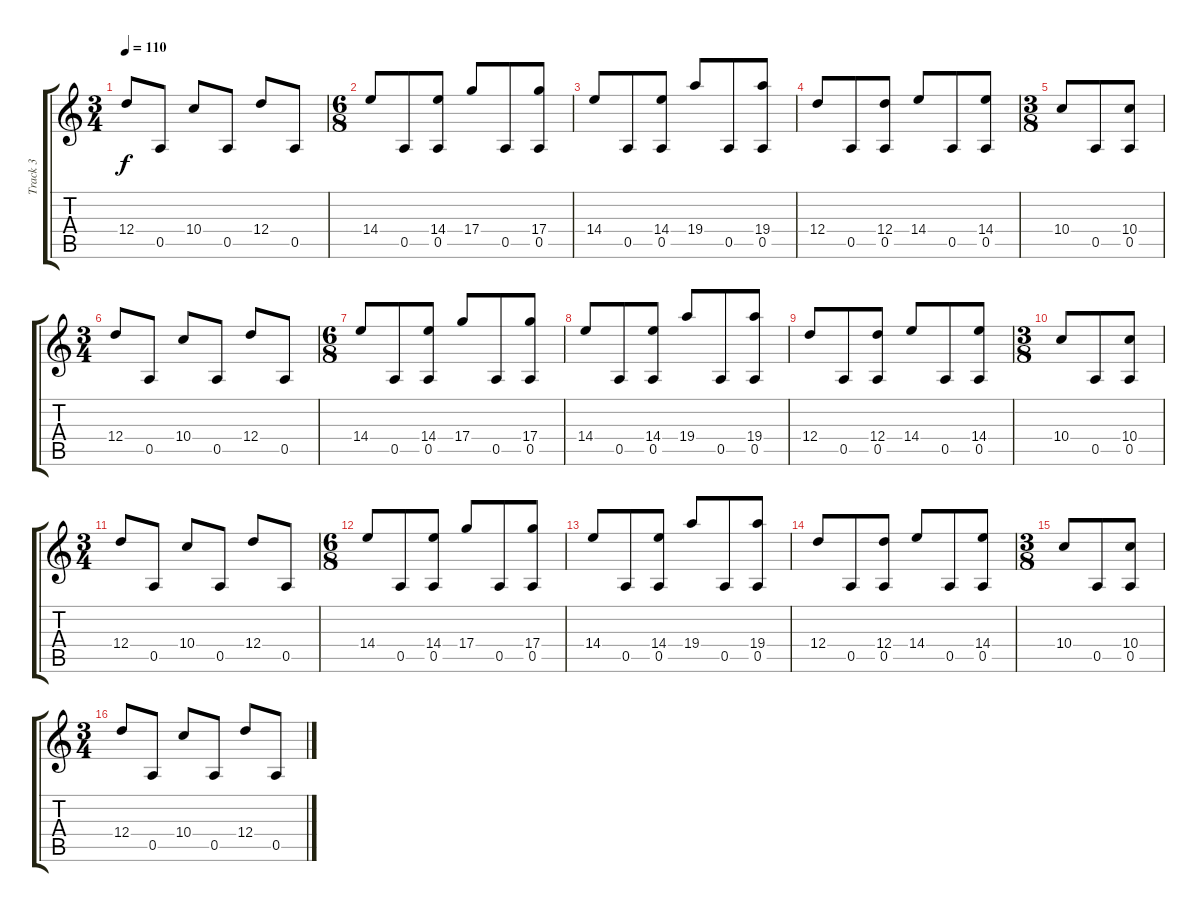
\track ("Track 3" "Track 3") {instrument electricguitarmuted}
\staff {score tabs}
\tuning (E4 B3 G3 D3 A2 D2) {hide}
\ts (3 4)
\tempo 110
\clef g2
\ks c
12.4.8{dy f} 0.5.8 10.4.8 0.5.8 12.4.8 0.5.8 |
\ts (6 8)
14.4.8 0.5.8 (14.4 0.5).8 17.4.8 0.5.8 (17.4 0.5).8 |
14.4.8 0.5.8 (14.4 0.5).8 19.4.8 0.5.8 (19.4 0.5).8 |
12.4.8 0.5.8 (12.4 0.5).8 14.4.8 0.5.8 (14.4 0.5).8 |
\ts (3 8)
10.4.8 0.5.8 (10.4 0.5).8 |
\ts (3 4)
12.4.8 0.5.8 10.4.8 0.5.8 12.4.8 0.5.8 |
\ts (6 8)
14.4.8 0.5.8 (14.4 0.5).8 17.4.8 0.5.8 (17.4 0.5).8 |
14.4.8 0.5.8 (14.4 0.5).8 19.4.8 0.5.8 (19.4 0.5).8 |
12.4.8 0.5.8 (12.4 0.5).8 14.4.8 0.5.8 (14.4 0.5).8 |
\ts (3 8)
10.4.8 0.5.8 (10.4 0.5).8 |
\ts (3 4)
12.4.8 0.5.8 10.4.8 0.5.8 12.4.8 0.5.8 |
\ts (6 8)
14.4.8 0.5.8 (14.4 0.5).8 17.4.8 0.5.8 (17.4 0.5).8 |
14.4.8 0.5.8 (14.4 0.5).8 19.4.8 0.5.8 (19.4 0.5).8 |
12.4.8 0.5.8 (12.4 0.5).8 14.4.8 0.5.8 (14.4 0.5).8 |
\ts (3 8)
10.4.8 0.5.8 (10.4 0.5).8 |
\ts (3 4)
12.4.8 0.5.8 10.4.8 0.5.8 12.4.8 0.5.8
